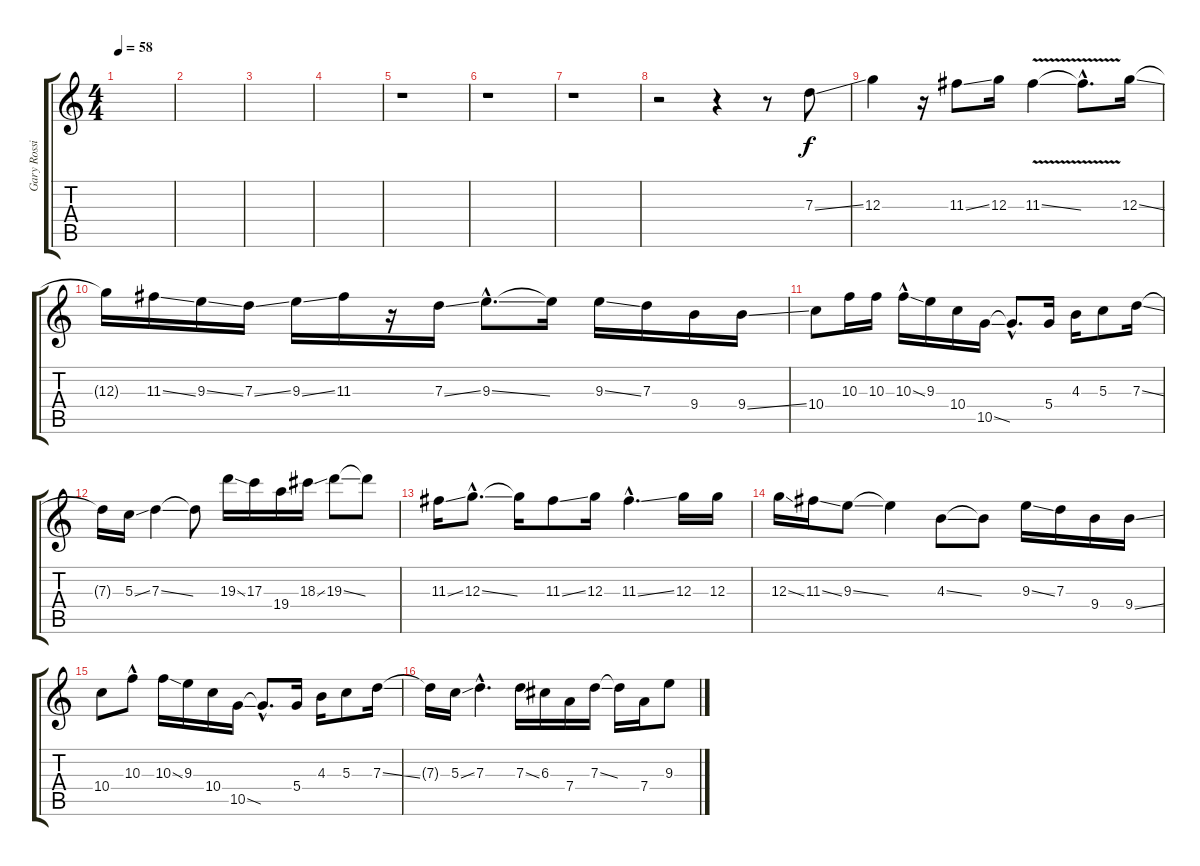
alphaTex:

\track ("Gary Rossington (Slide/Rythm Guitar)" "Gary Rossi") {instrument overdrivenguitar}
\staff {score tabs}
\tuning (E4 B3 G3 D3 A2 E2) {hide}
\ts (4 4)
\tempo 58
\clef g2
\ks c
|
|
|
|
r.1 |
r.1 |
r.1 |
r.2 r.4 r.8 7.3{ss}.8 |
12.3.4 r.16 11.3{ss}.8 12.3.16 11.3{v ss}.4 11.3{hac t}.8{d} 12.3{ss}.16 |
12.3{t}.16 11.3{ss}.16 9.3{ss}.16 7.3{ss}.16 9.3{ss}.16 11.3.16 r.16 7.3{ss}.16 9.3{ss hac}.8{d} 9.3{t}.16 9.3{ss}.16 7.3.16 9.4.16 9.4{ss}.16 |
10.4.8 10.3.16 10.3.16 10.3{ss hac}.16 9.3.16 10.4.16 10.5{ss}.16 10.5{hac t}.8{d} 5.4.16 4.3.16 5.3.8 7.3{ss}.16 |
7.3{t}.16 5.3{ss}.16 7.3{ss}.4 7.3{t}.8 19.3{ss}.16 17.3.16 19.4.16 18.3{ss}.16 19.3{ss}.8 19.3{t}.8 |
11.3{ss}.16 12.3{ss hac}.8{d} 12.3{t}.16 11.3{ss}.8 12.3.16 11.3{ss hac}.4{d} 12.3.16 12.3.16 |
12.3{ss}.16 11.3{ss}.16 9.3{ss}.8 9.3{t}.4 4.3{ss}.8 4.3{t}.8 9.3{ss}.16 7.3.16 9.4.16 9.4{ss}.16 |
10.4.8 10.3{hac}.8 10.3{ss}.16 9.3.16 10.4.16 10.5{ss}.16 10.5{hac t}.8{d} 5.4.16 4.3.16 5.3.8 7.3{ss}.16 |
7.3{t}.16 5.3{ss}.16 7.3{hac}.4{d} 7.3{ss}.16 6.3.16 7.4.16 7.3{ss}.16 7.3{t}.16 7.4.16 9.3{ss}.8
